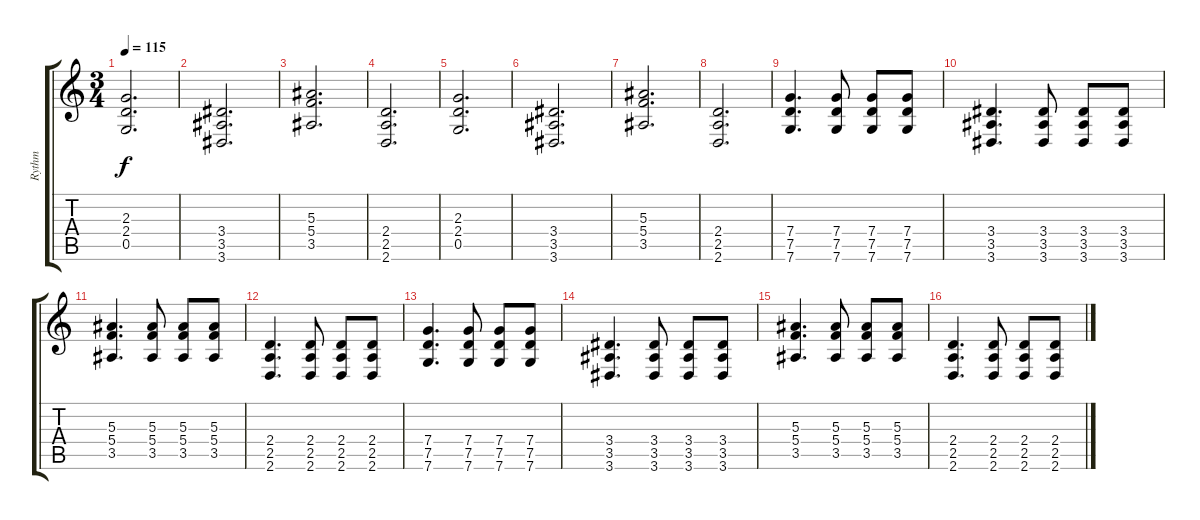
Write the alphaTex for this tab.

\track ("Rythm" "Rythm") {instrument acousticguitarsteel}
\staff {score tabs}
\tuning (D4 A3 F3 C3 G2 C2) {hide}
\ts (3 4)
\tempo 115
\clef g2
\ks c
(2.3 2.4 0.5).2{d dy f} |
(3.4 3.5 3.6).2{d} |
(5.3 5.4 3.5).2{d} |
(2.4 2.5 2.6).2{d} |
(2.3 2.4 0.5).2{d} |
(3.4 3.5 3.6).2{d} |
(5.3 5.4 3.5).2{d} |
(2.4 2.5 2.6).2{d} |
(7.4 7.5 7.6).4{d} (7.4 7.5 7.6).8 (7.4 7.5 7.6).8 (7.4 7.5 7.6).8 |
(3.4 3.5 3.6).4{d} (3.4 3.5 3.6).8 (3.4 3.5 3.6).8 (3.4 3.5 3.6).8 |
(5.3 5.4 3.5).4{d} (5.3 5.4 3.5).8 (5.3 5.4 3.5).8 (5.3 5.4 3.5).8 |
(2.4 2.5 2.6).4{d} (2.4 2.5 2.6).8 (2.4 2.5 2.6).8 (2.4 2.5 2.6).8 |
(7.4 7.5 7.6).4{d} (7.4 7.5 7.6).8 (7.4 7.5 7.6).8 (7.4 7.5 7.6).8 |
(3.4 3.5 3.6).4{d} (3.4 3.5 3.6).8 (3.4 3.5 3.6).8 (3.4 3.5 3.6).8 |
(5.3 5.4 3.5).4{d} (5.3 5.4 3.5).8 (5.3 5.4 3.5).8 (5.3 5.4 3.5).8 |
(2.4 2.5 2.6).4{d} (2.4 2.5 2.6).8 (2.4 2.5 2.6).8 (2.4 2.5 2.6).8
